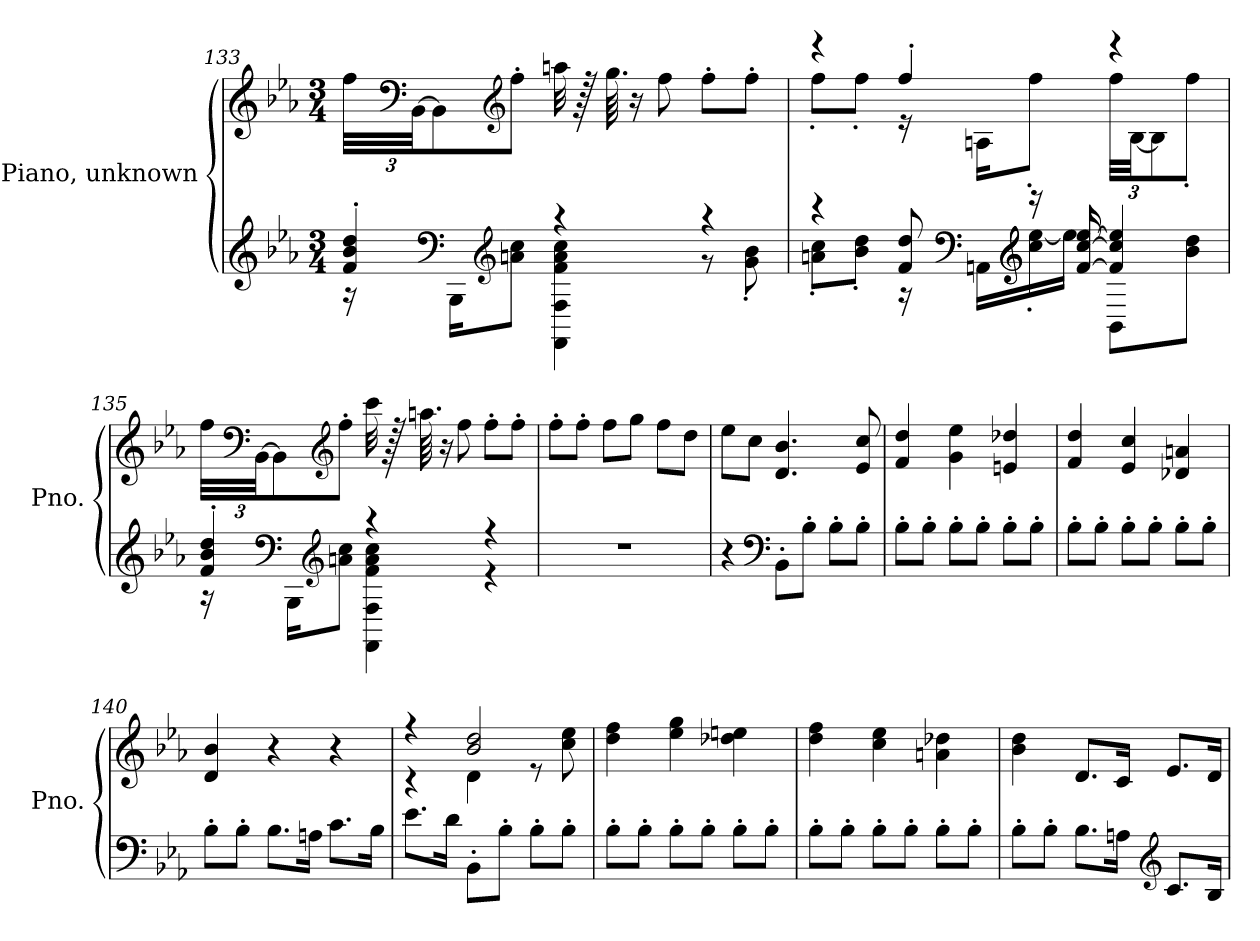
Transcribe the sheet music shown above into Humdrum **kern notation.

**kern	**kern
*part1	*part1
*staff2	*staff1
*I"Piano, unknown	*
*I'Pno.	*
*clefG2	*clefG2
*k[b-e-a-]	*k[b-e-a-]
*M3/4	*M3/4
=133	=133
*^	*
*	*	*Xbrackettup
4f/' 4b-/' 4dd/'	16r	48ff\LLL
*	*	*clefF4
.	.	[48BB-\JJ
.	.	12BB-\]
*clefF4	*	*
.	16BBB-\KL	.
*clefG2	*	*clefG2
.	8an\ 8cc\J	8ff'\J
4r	4FF\ 4F\ 4f\ 4a\ 4cc\	32aan\
.	.	128r
.	.	64.gg\
.	.	16r
.	.	8ff\
4r	8r	8ff'\L
.	8g\' 8b-\'	8ff'\J
!!LO:LB:g=z
=134	=134	=134
*	*	*^
4r	8an\' 8cc\'L	4r	8ff'\L
.	8b-\' 8dd\'J	.	8ff'\J
8f/ 8dd/	16r	4ff'/	16r
*clefF4	*	*	*
.	16AAn\LL	.	16An\KL
*clefG2	*	*	*
16r	16cc\' [16ee-\'	.	8ff'\J
[16f/ [16cc/ [16ee-/	16ee-\JJ]	.	.
4f/] 4cc/] 4ee-/]	8BB-\L	4r	48ff\LLL
.	.	.	[48B-\JJ
.	.	.	12B-\]
.	8b-\ 8dd\J	.	8ff'\J
*	*	*v	*v
=135	=135	=135
4f/' 4b-/' 4dd/'	16r	48ff\LLL
*	*	*clefF4
.	.	[48BB-\JJ
.	.	12BB-\]
*clefF4	*	*
.	16BBB-\KL	.
*clefG2	*	*clefG2
.	8an\ 8cc\J	8ff'\J
4r	4FF\ 4F\ 4f\ 4a\ 4cc\	32ccc\
.	.	128r
.	.	64.aan\
.	.	16r
.	.	8ff\
4r	4r	8ff'\L
.	.	8ff'\J
*v	*v	*
=136	=136
2.r	8ff'\L
.	8ff'\J
.	8ff\L
.	8gg\J
.	8ff\L
.	8dd\J
!!LO:LB:g=z
=137	=137
4r	8ee-\L
.	8cc\J
*clefF4	*
8BB-'\L	4.d/ 4.b-/
8B-'\J	.
8B-'\L	.
8B-'\J	8e-/ 8cc/
=138	=138
8B-'\L	4f/ 4dd/
8B-'\J	.
8B-'\L	4g\ 4ee-\
8B-'\J	.
8B-'\L	4en/ 4dd-X/
8B-'\J	.
=139	=139
8B-'\L	4f/ 4dd/
8B-'\J	.
8B-'\L	4e-/ 4cc/
8B-'\J	.
8B-'\L	4d-X/ 4an/
8B-'\J	.
=140	=140
8B-'\L	4d/ 4b-/
8B-'\J	.
8.B-\L	4r
16An\Jk	.
8.c\L	4r
16B-\Jk	.
=141	=141
*	*^
8.e-\L	4r	4r
16d\Jk	.	.
8BB-'\L	2b-/ 2dd/	4d\
8B-'\J	.	.
8B-'\L	.	8r
8B-'\J	.	8cc\ 8ee-\
*	*v	*v
!!LO:LB:g=z
=142	=142
8B-'\L	4dd\ 4ff\
8B-'\J	.
8B-'\L	4ee-\ 4gg\
8B-'\J	.
8B-'\L	4dd-X\ 4een\
8B-'\J	.
=143	=143
8B-'\L	4dd\ 4ff\
8B-'\J	.
8B-'\L	4cc\ 4ee-\
8B-'\J	.
8B-'\L	4an\ 4dd-X\
8B-'\J	.
=144	=144
8B-'\L	4b-\ 4dd\
8B-'\J	.
8.B-\L	8.d/L
16An\Jk	16c/Jk
*clefG2	*
8.c/L	8.e-/L
16B-/Jk	16d/Jk
=	=
*-	*-
